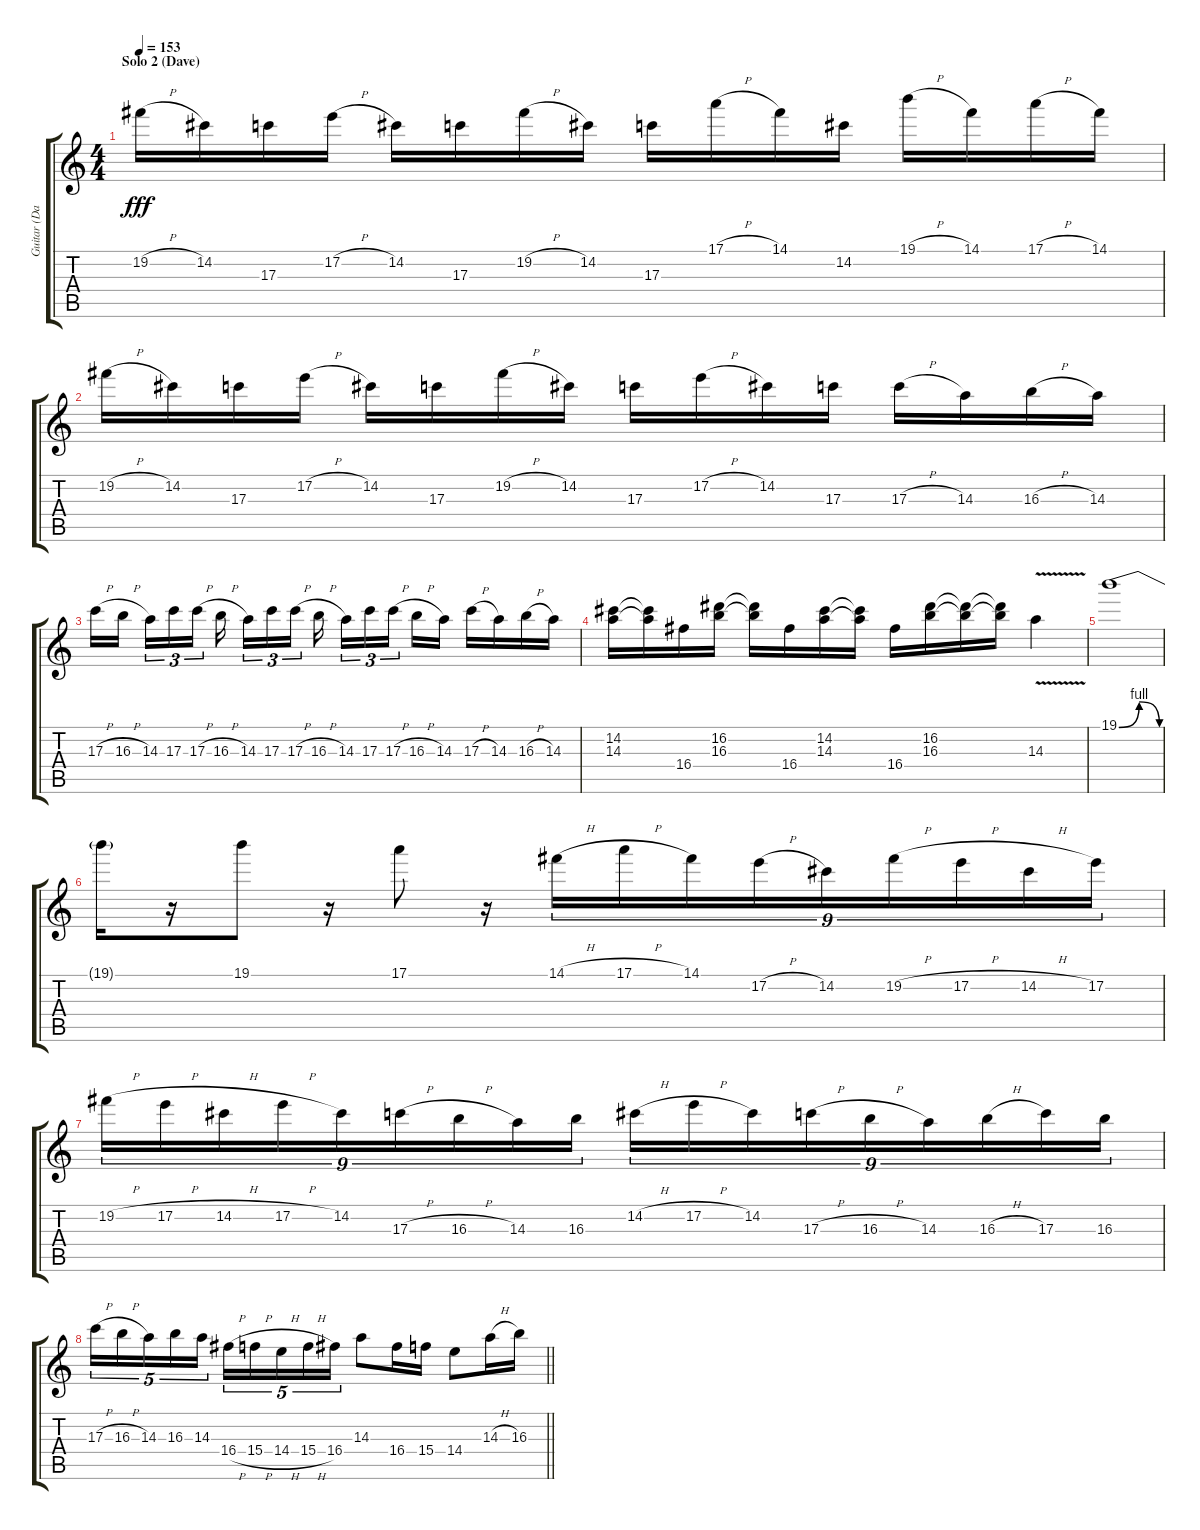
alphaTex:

\track ("Guitar (Dave)" "Guitar (Da") {instrument distortionguitar}
\staff {score tabs}
\tuning (E4 B3 G3 D3 A2 E2) {hide}
\ts (4 4)
\section ("" "Solo 2 (Dave)")
\tempo 153
\clef g2
\ks c
19.2{h}.16{dy fff} 14.2.16 17.3.16 17.2{h}.16 14.2.16 17.3.16 19.2{h}.16 14.2.16 17.3.16 17.1{h}.16 14.1.16 14.2.16 19.1{h}.16 14.1.16 17.1{h}.16 14.1.16 |
19.2{h}.16 14.2.16 17.3.16 17.2{h}.16 14.2.16 17.3.16 19.2{h}.16 14.2.16 17.3.16 17.2{h}.16 14.2.16 17.3.16 17.3{h}.16 14.3.16 16.3{h}.16 14.3.16 |
17.3{h}.16 16.3{h}.16{beam splitsecondary} 14.3.16{tu (3 2)} 17.3.16{tu (3 2)} 17.3{h}.16{tu (3 2)} 16.3{h}.16{beam splitsecondary} 14.3.16{tu (3 2)} 17.3.16{tu (3 2)} 17.3{h}.16{tu (3 2) beam splitsecondary} 16.3{h}.16 14.3.16{tu (3 2)} 17.3.16{tu (3 2)} 17.3{h}.16{tu (3 2) beam splitsecondary} 16.3{h}.16 14.3.16 17.3{h}.16 14.3.16 16.3{h}.16 14.3.16 |
(14.2 14.3).16 (14.2{t} 14.3{t}).16 16.4.16 (16.2 16.3).16 (16.2{t} 16.3{t}).16 16.4.16 (14.2 14.3).16 (14.2{t} 14.3{t}).16 16.4.16 (16.2 16.3).16 (16.2{t} 16.3{t}).16 (16.2{t} 16.3{t}).16 14.3{v}.4 |
19.1{be (bendrelease 0 0 3 4 50 4 60 0)}.1 |
19.1{t}.16 r.16 19.1.8 r.16 17.1.8 r.16 14.1{h}.16{tu (9 8)} 17.1{h}.16{tu (9 8)} 14.1.16{tu (9 8)} 17.2{h}.16{tu (9 8)} 14.2.16{tu (9 8)} 19.2{h}.16{tu (9 8)} 17.2{h}.16{tu (9 8)} 14.2{h}.16{tu (9 8)} 17.2.16{tu (9 8)} |
19.2{h}.16{tu (9 8)} 17.2{h}.16{tu (9 8)} 14.2{h}.16{tu (9 8)} 17.2{h}.16{tu (9 8)} 14.2.16{tu (9 8)} 17.3{h}.16{tu (9 8)} 16.3{h}.16{tu (9 8)} 14.3.16{tu (9 8)} 16.3.16{tu (9 8)} 14.2{h}.16{tu (9 8)} 17.2{h}.16{tu (9 8)} 14.2.16{tu (9 8)} 17.3{h}.16{tu (9 8)} 16.3{h}.16{tu (9 8)} 14.3.16{tu (9 8)} 16.3{h}.16{tu (9 8)} 17.3.16{tu (9 8)} 16.3.16{tu (9 8)} |
\barLineRight lightlight
17.3{h}.16{tu (5 4)} 16.3{h}.16{tu (5 4)} 14.3.16{tu (5 4)} 16.3.16{tu (5 4)} 14.3.16{tu (5 4)} 16.4{h}.16{tu (5 4)} 15.4{h}.16{tu (5 4)} 14.4{h}.16{tu (5 4)} 15.4{h}.16{tu (5 4)} 16.4.16{tu (5 4)} 14.3.8 16.4.16 15.4.16 14.4.8 14.3{h}.16 16.3.16
